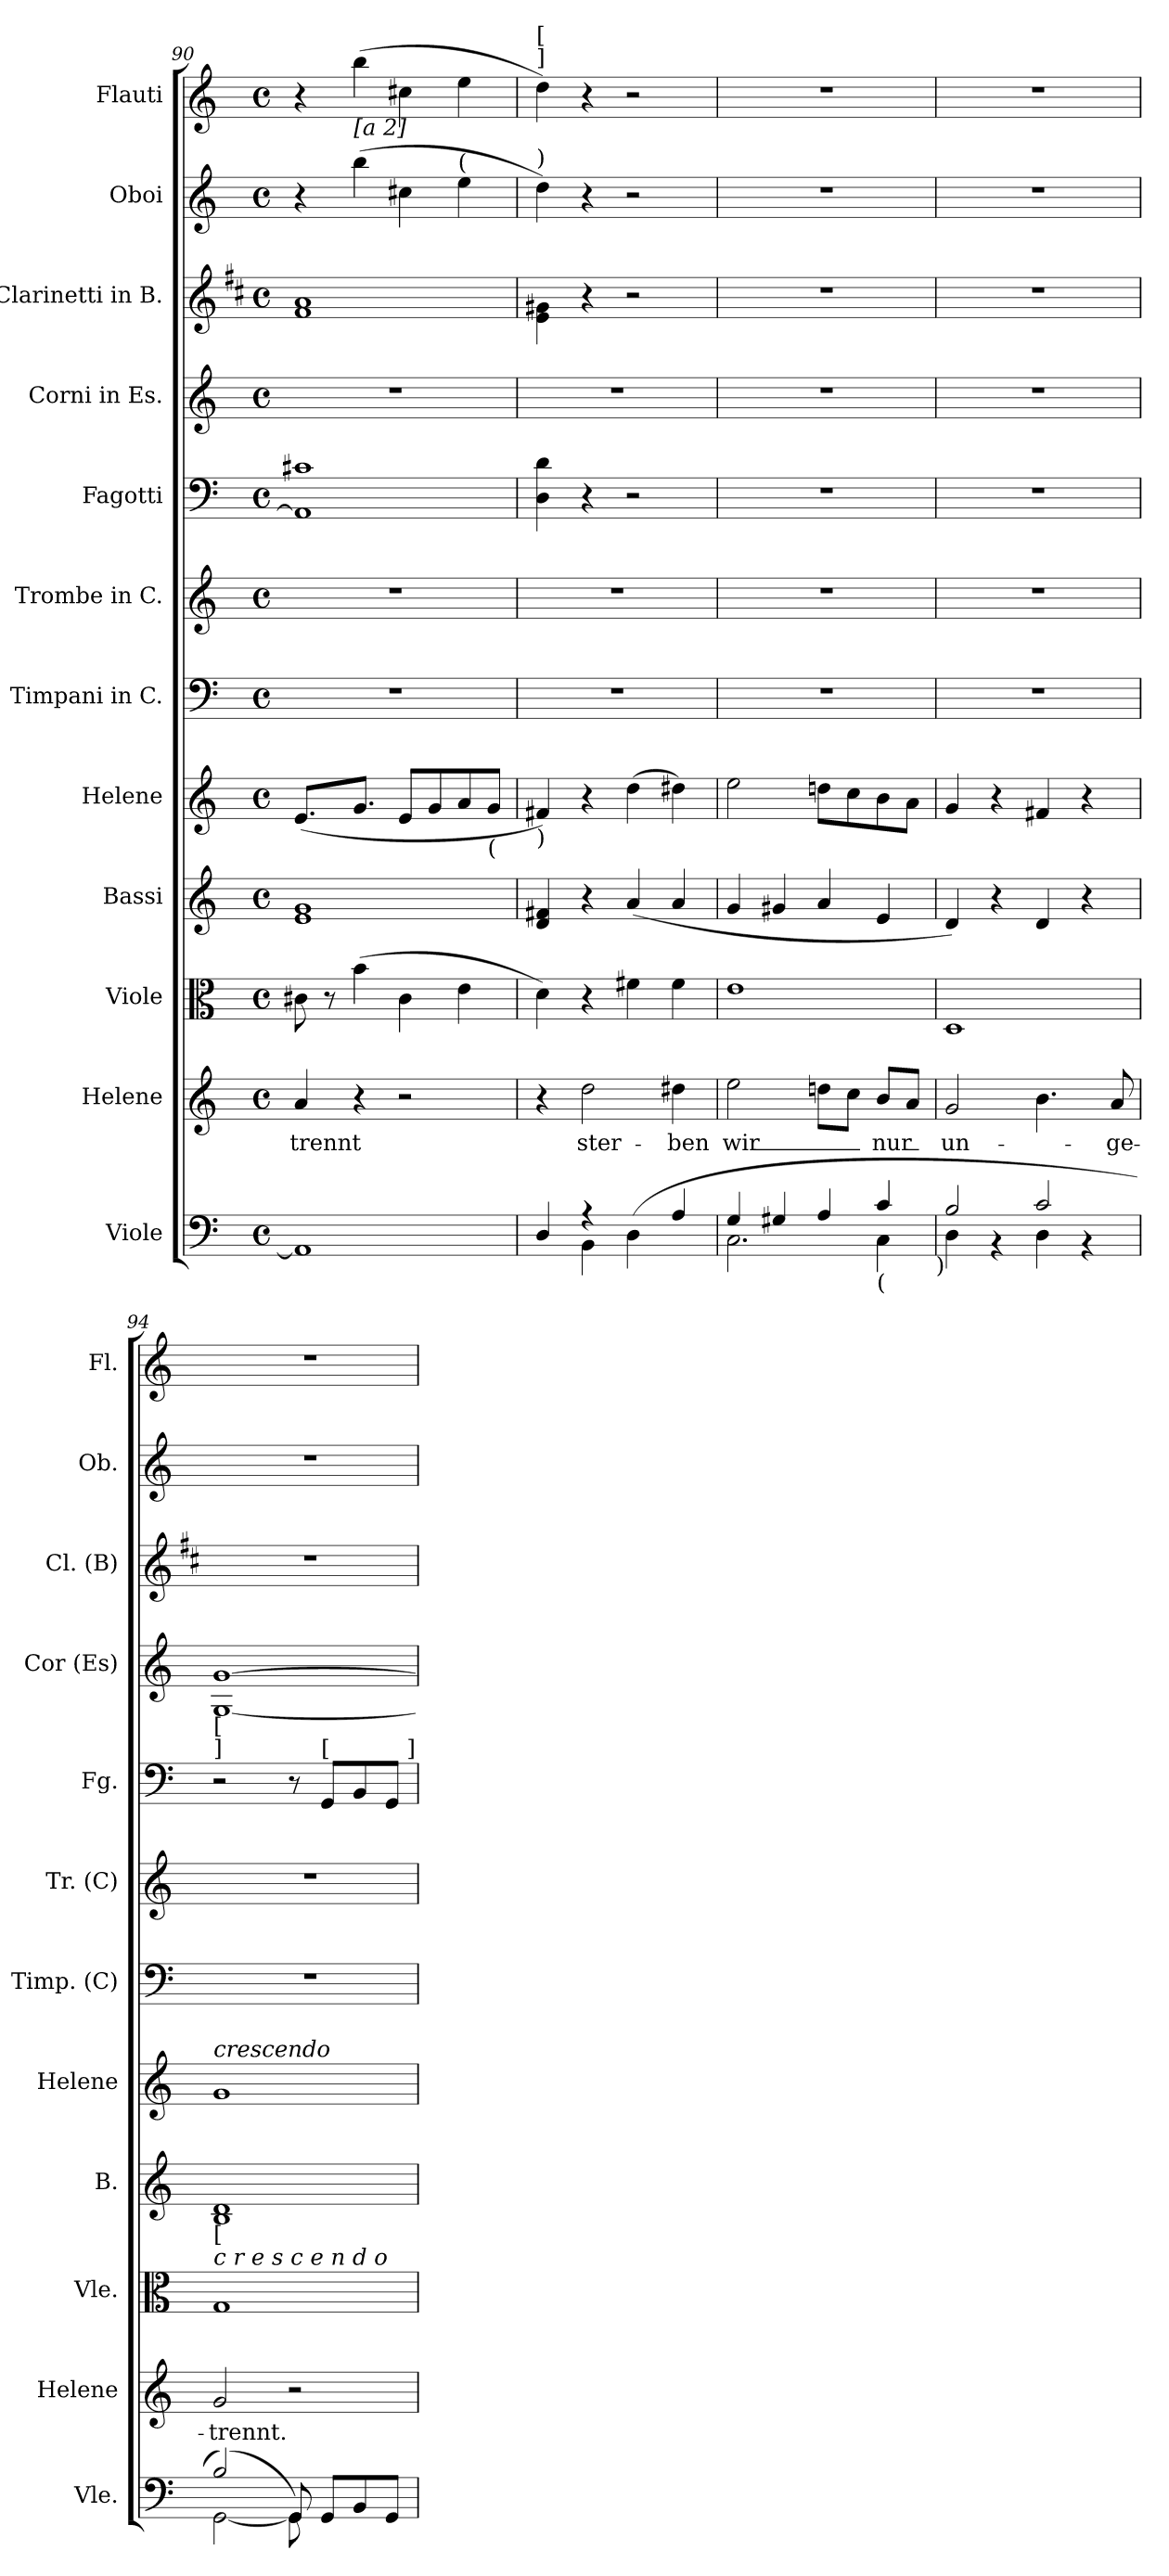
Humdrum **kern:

**kern	**kern	**text	**kern	**kern	**kern	**kern	**kern	**kern	**kern	**kern	**kern	**kern
*part12	*part11	*part11	*part10	*part9	*part8	*part7	*part6	*part5	*part4	*part3	*part2	*part1
*staff12	*staff11	*staff11	*staff10	*staff9	*staff8	*staff7	*staff6	*staff5	*staff4	*staff3	*staff2	*staff1
*I"Viole	*I"Helene	*	*I"Viole	*I"Bassi	*I"Helene	*I"Timpani in C.	*I"Trombe in C.	*I"Fagotti	*I"Corni in Es.	*I"Clarinetti in B.	*I"Oboi	*I"Flauti
*I'Vle.	*I'Helene	*	*I'Vle.	*I'B.	*I'Helene	*I'Timp. (C)	*I'Tr. (C)	*I'Fg.	*I'Cor (Es)	*I'Cl. (B)	*I'Ob.	*I'Fl.
*clefF4	*clefG2	*	*clefC3	*clefG2	*clefG2	*clefF4	*clefG2	*clefF4	*clefG2	*clefG2	*clefG2	*clefG2
*	*	*	*	*	*	*	*	*	*ITrd4c7	*ITrd1c2	*	*
*k[]	*k[]	*	*k[]	*k[]	*k[]	*k[]	*k[]	*k[]	*k[b-]	*k[]	*k[]	*k[]
*C:	*C:	*	*C:	*C:	*C:	*C:	*C:	*C:	*F:	*C:	*C:	*C:
*M4/4	*M4/4	*	*M4/4	*M4/4	*M4/4	*M4/4	*M4/4	*M4/4	*M4/4	*M4/4	*M4/4	*M4/4
*met(c)	*met(c)	*	*met(c)	*met(c)	*met(c)	*met(c)	*met(c)	*met(c)	*met(c)	*met(c)	*met(c)	*met(c)
*	*	*	*	*	*Xtuplet	*	*	*	*	*	*	*
=90	=90	=90	=90	=90	=90	=90	=90	=90	=90	=90	=90	=90
*	*	*	*	*	*	*	*	*^	*	*	*	*
1AA]	4a/	trennt	8c#\	(>1e 1g	(<6.e/L	1r	1r	1c#	1AA]	1r	1e 1g	4r	4r
.	.	.	8r	.	.	.	.	.	.	.	.	.	.
!	!	!	!	!	!	!	!	!	!	!	!	!	!LO:TX:b:t=[a 2]
.	4r	.	(>4b\	.	6.g/J	.	.	.	.	.	.	(>4bb\	(>4bb\
.	2r	.	4c#\	.	8e/L	.	.	.	.	.	.	4cc#\	4cc#\
.	.	.	.	.	8g/	.	.	.	.	.	.	.	.
!	!	!	!	!	!	!	!	!	!	!	!	!LO:TX:a:t=(	!
.	.	.	4e\	.	8a/	.	.	.	.	.	.	4ee\	4ee\
!	!	!	!	!	!LO:TX:b:t=(	!	!	!	!	!	!	!	!
.	.	.	.	.	8g/J	.	.	.	.	.	.	.	.
*	*	*	*	*	*	*	*	*v	*v	*	*	*	*
=91	=91	=91	=91	=91	=91	=91	=91	=91	=91	=91	=91	=91
*^	*	*	*	*	*	*	*	*	*	*	*	*
!	!	!	!	!	!	!	!	!	!	!	!	!	!LO:TX:a:t=]
!	!	!	!	!	!	!	!	!	!	!	!	!	!LO:TX:a:t=[
!	!	!	!	!	!	!	!	!	!	!	!	!LO:TX:a:t=)	!
!	!	!	!	!	!	!LO:TX:b:t=)	!	!	!	!	!	!	!
4D/	4ryy	4r	.	4d\)	4d/ 4f#/	4f#/)	1r	1r	4D\ 4d\	1r	4d\ 4f#\	4dd\)	4dd\)
4r	4BB\	2dd\	ster-	4r	4r	4r	.	.	4r	.	4r	4r	4r
(>4D	2ryy	.	.	4f#\	(<4a/	(>4dd\	.	.	2r	.	2r	2r	2r
4A/	.	4dd#\	ben	4f#\	4a/	4dd#\)	.	.	.	.	.	.	.
=92	=92	=92	=92	=92	=92	=92	=92	=92	=92	=92	=92	=92	=92
4G/	2.C\	2ee\	wir_	1e	4g/	2ee\	1r	1r	1r	1r	1r	1r	1r
4G#/	.	.	.	.	4g#/	.	.	.	.	.	.	.	.
4A/	.	8ddn\L	.	.	4a/	8ddn\L	.	.	.	.	.	.	.
.	.	8cc\J	.	.	.	8cc\	.	.	.	.	.	.	.
!LO:TX:b:t=(	!	!	!	!	!	!	!	!	!	!	!	!	!
4c/	4C\	8b/L	nur_	.	4e/	8b\	.	.	.	.	.	.	.
.	.	8a/J	.	.	.	8a\J	.	.	.	.	.	.	.
!LO:TX:b:t=)	!	!	!	!	!	!	!	!	!	!	!	!	!
!!LO:PB:g=z
=93	=93	=93	=93	=93	=93	=93	=93	=93	=93	=93	=93	=93	=93
2B/	4D\	2g/	un-	1D	4d/)	4g/	1r	1r	1r	1r	1r	1r	1r
.	4r	.	.	.	4r	4r	.	.	.	.	.	.	.
2c/	4D\	4.b\	.	.	4d/	4f#/	.	.	.	.	.	.	.
.	4r	.	.	.	4r	4r	.	.	.	.	.	.	.
.	.	8a/	ge-	.	.	.	.	.	.	.	.	.	.
=94	=94	=94	=94	=94	=94	=94	=94	=94	=94	=94	=94	=94	=94
!	!	!	!	!	!	!	!	!	!	!LO:TX:b:t=[	!	!	!
!	!	!	!	!	!	!	!	!	!	!LO:TX:b:t=]	!	!	!
!	!	!	!	!	!	!LO:TX:a:i:t=crescendo	!	!	!	!	!	!	!
!	!	!	!	!	!LO:TX:b:t=[	!	!	!	!	!	!	!	!
!	!	!	!	!LO:TX:a:i:t=c r e s c e n d o	!	!	!	!	!	!	!	!	!
(>(>2B/)	[2GG\	2g/	trennt.	1G	1B 1d	1g	1r	1r	2r	[1C [1c	1r	1r	1r
8GG/)	8GG\]	2r	.	.	.	.	.	.	8r	.	.	.	.
!	!	!	!	!	!	!	!	!	!LO:TX:a:t=[	!	!	!	!
8GG/L	4.ryy	.	.	.	.	.	.	.	8GGL	.	.	.	.
8BB/	.	.	.	.	.	.	.	.	8BB	.	.	.	.
8GG/J	.	.	.	.	.	.	.	.	8GGJ	.	.	.	.
*v	*v	*	*	*	*	*	*	*	*	*	*	*	*
!	!	!	!	!	!	!	!	!LO:TX:a:t=]	!	!	!	!
=	=	=	=	=	=	=	=	=	=	=	=	=
*-	*-	*-	*-	*-	*-	*-	*-	*-	*-	*-	*-	*-
